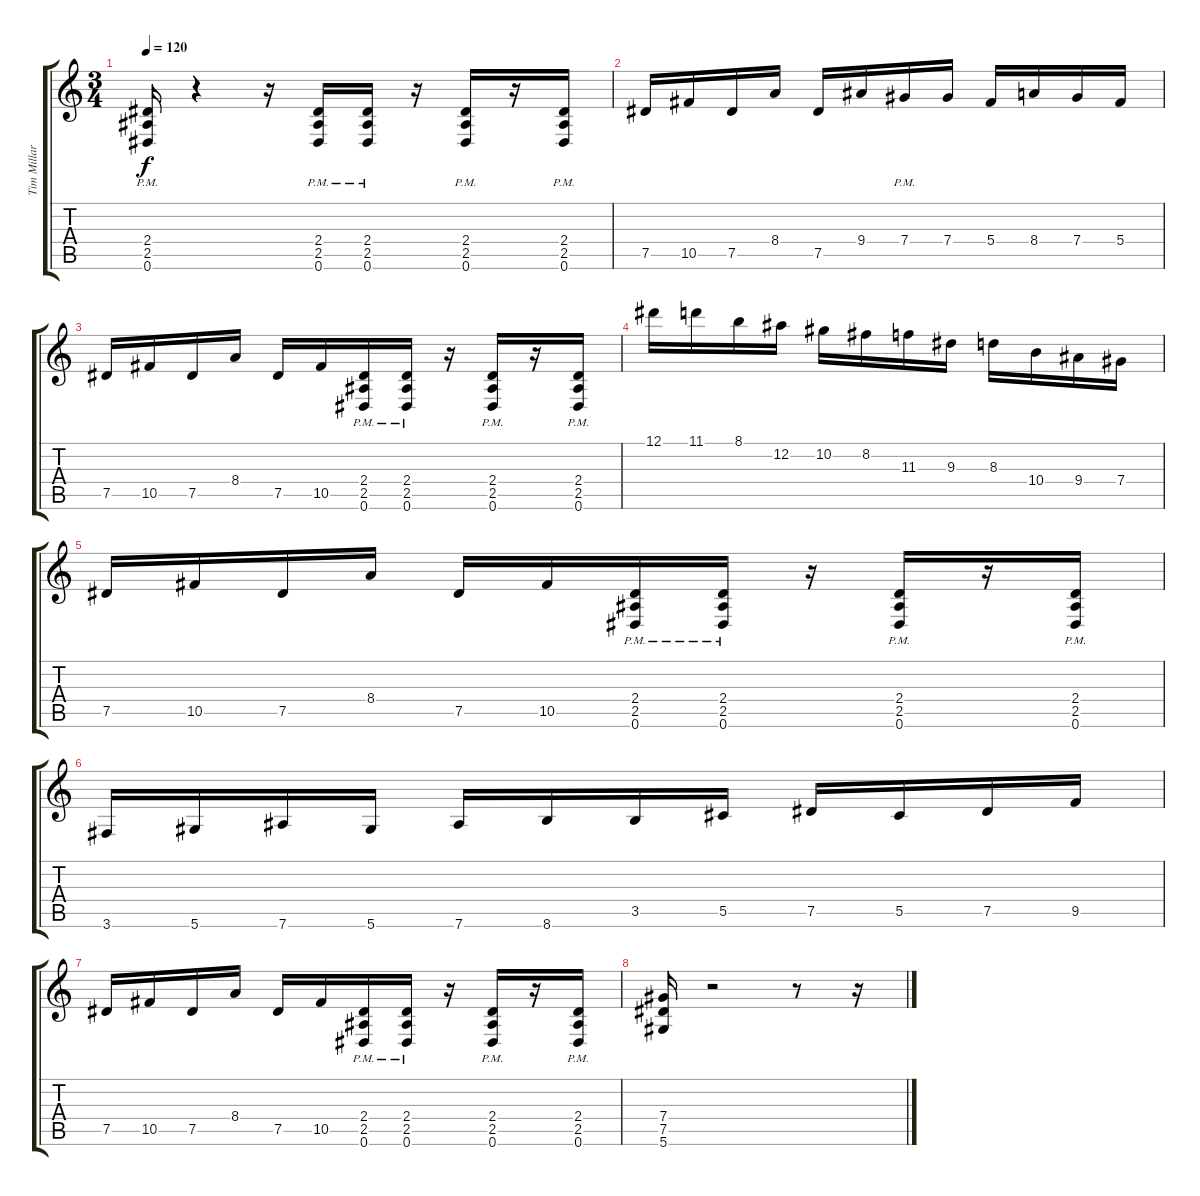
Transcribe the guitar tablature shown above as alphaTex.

\track ("Tim Millar" "Tim Millar") {instrument distortionguitar}
\staff {score tabs}
\tuning (Eb4 Bb3 Gb3 Db3 Ab2 Eb2) {hide}
\ts (3 4)
\tempo 120
\clef g2
\ks c
(2.4{pm} 2.5{pm} 0.6{pm}).16{dy f instrument distortionguitar} r.4 r.16 (2.4{pm} 2.5{pm} 0.6{pm}).16 (2.4{pm} 2.5{pm} 0.6{pm}).16 r.16 (2.4{pm} 2.5{pm} 0.6{pm}).16 r.16 (2.4{pm} 2.5{pm} 0.6{pm}).16 |
7.5.16 10.5.16 7.5.16 8.4.16 7.5.16 9.4.16 7.4{pm}.16 7.4.16 5.4.16 8.4.16 7.4.16 5.4.16 |
7.5.16 10.5.16 7.5.16 8.4.16 7.5.16 10.5.16 (2.4{pm} 2.5{pm} 0.6{pm}).16 (2.4{pm} 2.5{pm} 0.6{pm}).16 r.16 (2.4{pm} 2.5{pm} 0.6{pm}).16 r.16 (2.4{pm} 2.5{pm} 0.6{pm}).16 |
12.1.16 11.1.16 8.1.16 12.2.16 10.2.16 8.2.16 11.3.16 9.3.16 8.3.16 10.4.16 9.4.16 7.4.16 |
7.5.16 10.5.16 7.5.16 8.4.16 7.5.16 10.5.16 (2.4{pm} 2.5{pm} 0.6{pm}).16 (2.4{pm} 2.5{pm} 0.6{pm}).16 r.16 (2.4{pm} 2.5{pm} 0.6{pm}).16 r.16 (2.4{pm} 2.5{pm} 0.6{pm}).16 |
3.6.16 5.6.16 7.6.16 5.6.16 7.6.16 8.6.16 3.5.16 5.5.16 7.5.16 5.5.16 7.5.16 9.5.16 |
7.5.16 10.5.16 7.5.16 8.4.16 7.5.16 10.5.16 (2.4{pm} 2.5{pm} 0.6{pm}).16 (2.4{pm} 2.5{pm} 0.6{pm}).16 r.16 (2.4{pm} 2.5{pm} 0.6{pm}).16 r.16 (2.4{pm} 2.5{pm} 0.6{pm}).16 |
(7.4 7.5 5.6).16 r.2 r.8 r.16
